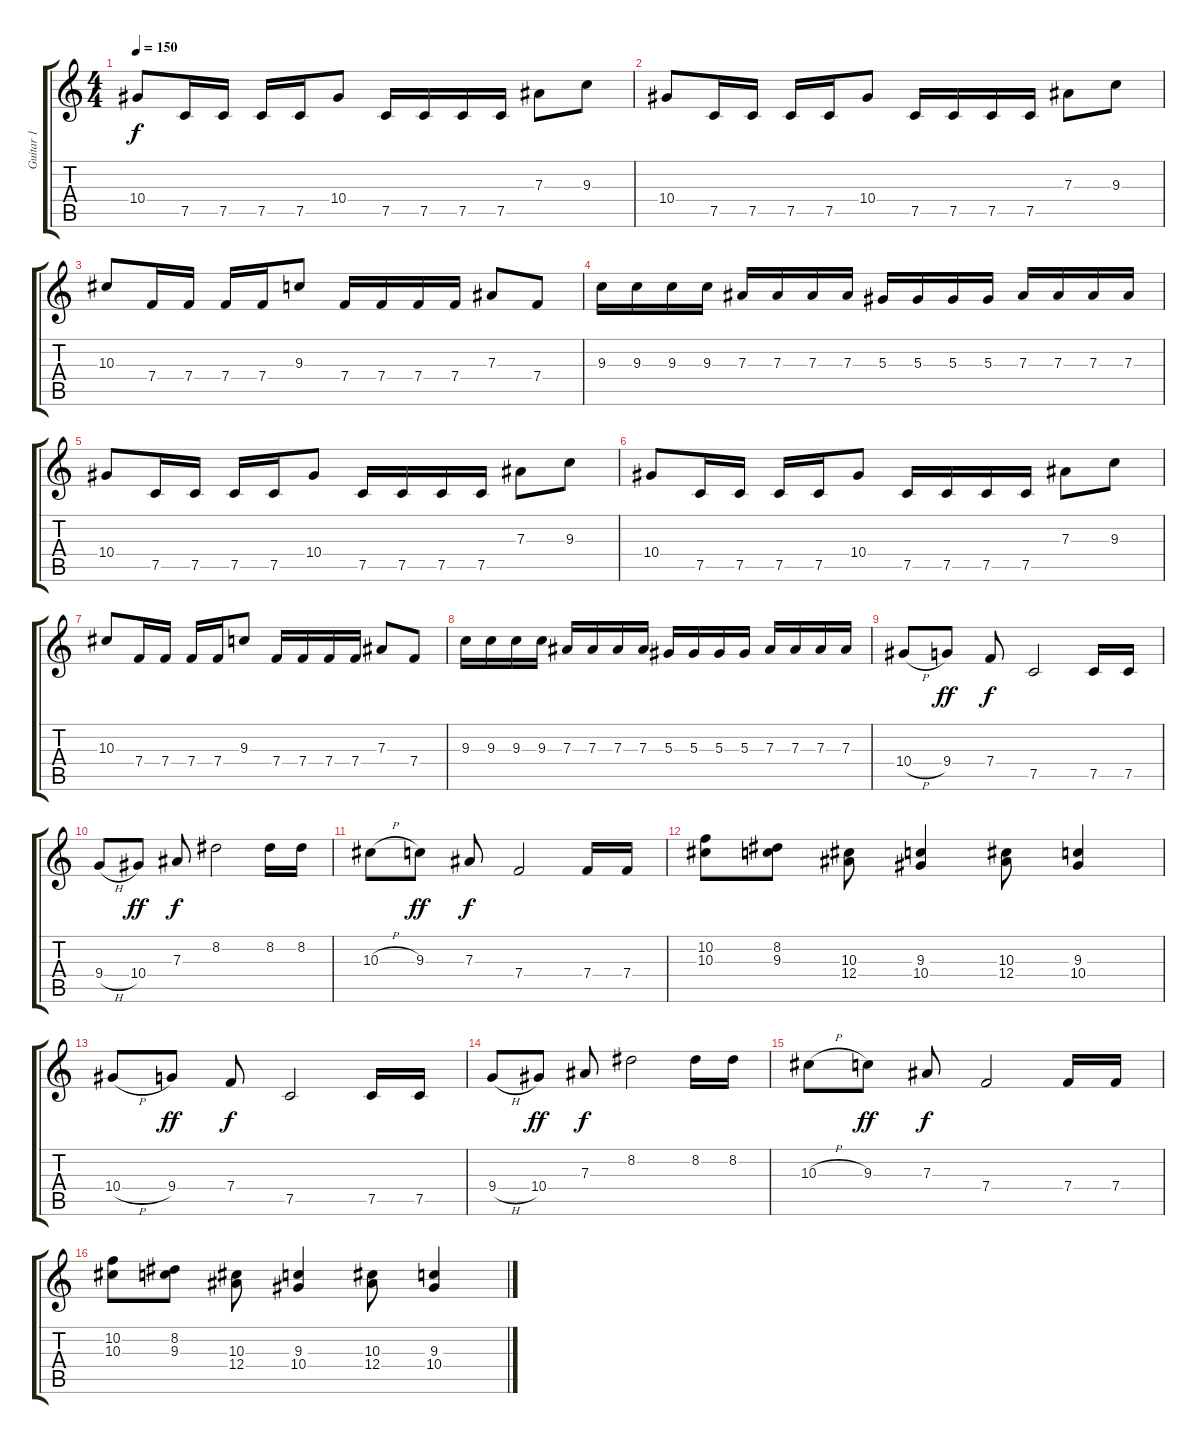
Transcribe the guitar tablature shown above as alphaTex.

\track ("Guitar 1" "Guitar 1") {instrument distortionguitar}
\staff {score tabs}
\tuning (C4 G3 Eb3 Bb2 F2 C2) {hide}
\ts (4 4)
\tempo 150
\clef g2
\ks c
10.4.8{dy f instrument distortionguitar} 7.5.16 7.5.16 7.5.16 7.5.16 10.4.8 7.5.16 7.5.16 7.5.16 7.5.16 7.3.8 9.3.8 |
10.4.8 7.5.16 7.5.16 7.5.16 7.5.16 10.4.8 7.5.16 7.5.16 7.5.16 7.5.16 7.3.8 9.3.8 |
10.3.8 7.4.16 7.4.16 7.4.16 7.4.16 9.3.8 7.4.16 7.4.16 7.4.16 7.4.16 7.3.8 7.4.8 |
9.3.16 9.3.16 9.3.16 9.3.16 7.3.16 7.3.16 7.3.16 7.3.16 5.3.16 5.3.16 5.3.16 5.3.16 7.3.16 7.3.16 7.3.16 7.3.16 |
10.4.8 7.5.16 7.5.16 7.5.16 7.5.16 10.4.8 7.5.16 7.5.16 7.5.16 7.5.16 7.3.8 9.3.8 |
10.4.8 7.5.16 7.5.16 7.5.16 7.5.16 10.4.8 7.5.16 7.5.16 7.5.16 7.5.16 7.3.8 9.3.8 |
10.3.8 7.4.16 7.4.16 7.4.16 7.4.16 9.3.8 7.4.16 7.4.16 7.4.16 7.4.16 7.3.8 7.4.8 |
9.3.16 9.3.16 9.3.16 9.3.16 7.3.16 7.3.16 7.3.16 7.3.16 5.3.16 5.3.16 5.3.16 5.3.16 7.3.16 7.3.16 7.3.16 7.3.16 |
10.4{h}.8 9.4.8{dy ff} 7.4.8{dy f} 7.5.2 7.5.16 7.5.16 |
9.4{h}.8 10.4.8{dy ff} 7.3.8{dy f} 8.2.2 8.2.16 8.2.16 |
10.3{h}.8 9.3.8{dy ff} 7.3.8{dy f} 7.4.2 7.4.16 7.4.16 |
(10.2 10.3).8 (8.2 9.3).8 (10.3 12.4).8 (9.3 10.4).4 (10.3 12.4).8 (9.3 10.4).4 |
10.4{h}.8 9.4.8{dy ff} 7.4.8{dy f} 7.5.2 7.5.16 7.5.16 |
9.4{h}.8 10.4.8{dy ff} 7.3.8{dy f} 8.2.2 8.2.16 8.2.16 |
10.3{h}.8 9.3.8{dy ff} 7.3.8{dy f} 7.4.2 7.4.16 7.4.16 |
(10.2 10.3).8 (8.2 9.3).8 (10.3 12.4).8 (9.3 10.4).4 (10.3 12.4).8 (9.3 10.4).4
